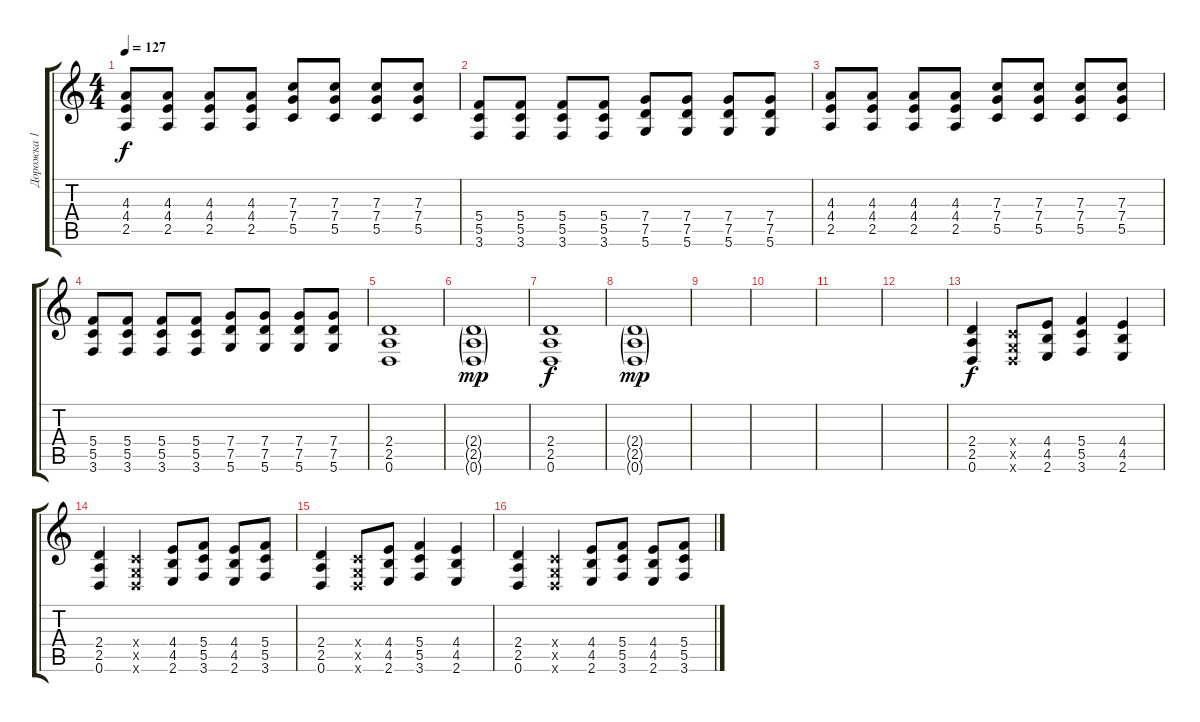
\track ("Дорожка 1" "Дорожка 1") {instrument distortionguitar}
\staff {score tabs}
\tuning (D4 A3 F3 C3 G2 D2) {hide}
\ts (4 4)
\tempo 127
\clef g2
\ks c
(4.3 4.4 2.5).8{dy f} (4.3 4.4 2.5).8 (4.3 4.4 2.5).8 (4.3 4.4 2.5).8 (7.3 7.4 5.5).8 (7.3 7.4 5.5).8 (7.3 7.4 5.5).8 (7.3 7.4 5.5).8 |
(5.4 5.5 3.6).8 (5.4 5.5 3.6).8 (5.4 5.5 3.6).8 (5.4 5.5 3.6).8 (7.4 7.5 5.6).8 (7.4 7.5 5.6).8 (7.4 7.5 5.6).8 (7.4 7.5 5.6).8 |
(4.3 4.4 2.5).8 (4.3 4.4 2.5).8 (4.3 4.4 2.5).8 (4.3 4.4 2.5).8 (7.3 7.4 5.5).8 (7.3 7.4 5.5).8 (7.3 7.4 5.5).8 (7.3 7.4 5.5).8 |
(5.4 5.5 3.6).8 (5.4 5.5 3.6).8 (5.4 5.5 3.6).8 (5.4 5.5 3.6).8 (7.4 7.5 5.6).8 (7.4 7.5 5.6).8 (7.4 7.5 5.6).8 (7.4 7.5 5.6).8 |
(2.4 2.5 0.6).1 |
(2.4{g} 2.5{g} 0.6{g}).1{dy mp} |
(2.4 2.5 0.6).1{dy f} |
(2.4{g} 2.5{g} 0.6{g}).1{dy mp} |
|
|
|
|
(2.4 2.5 0.6).4{dy f} (0.4{x} 0.5{x} 0.6{x}).8 (4.4 4.5 2.6).8 (5.4 5.5 3.6).4 (4.4 4.5 2.6).4 |
(2.4 2.5 0.6).4 (0.4{x} 0.5{x} 0.6{x}).4 (4.4 4.5 2.6).8 (5.4 5.5 3.6).8 (4.4 4.5 2.6).8 (5.4 5.5 3.6).8 |
(2.4 2.5 0.6).4 (0.4{x} 0.5{x} 0.6{x}).8 (4.4 4.5 2.6).8 (5.4 5.5 3.6).4 (4.4 4.5 2.6).4 |
(2.4 2.5 0.6).4 (0.4{x} 0.5{x} 0.6{x}).4 (4.4 4.5 2.6).8 (5.4 5.5 3.6).8 (4.4 4.5 2.6).8 (5.4 5.5 3.6).8
